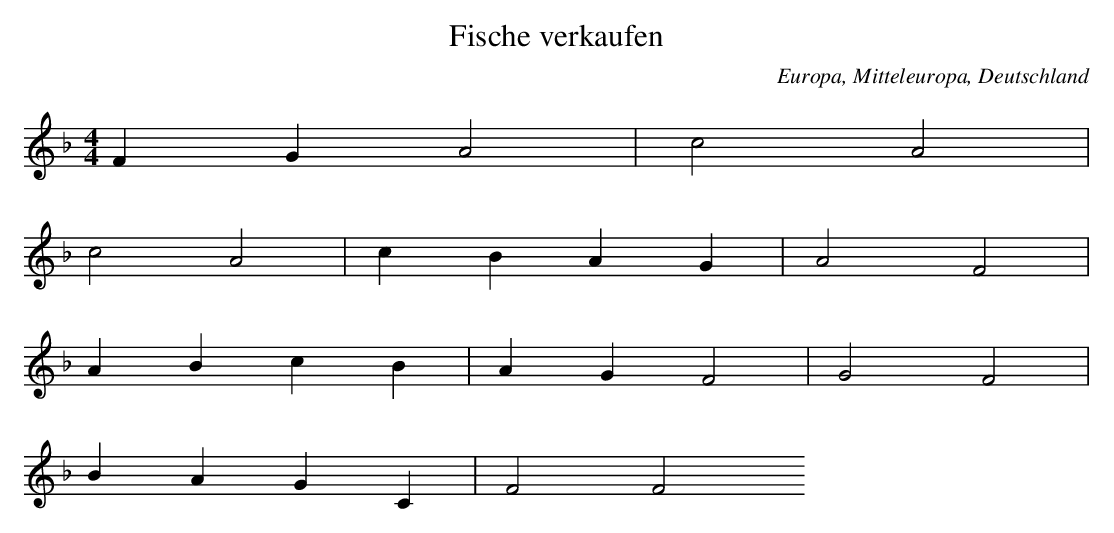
X:1
T: Fische verkaufen
O: Europa, Mitteleuropa, Deutschland
M: 4/4
L: 1/4
K: F
FGA2 | c2A2 |
c2A2 | cBAG | A2F2 |
ABcB | AGF2 | G2F2 |
BAGC | F2F2
